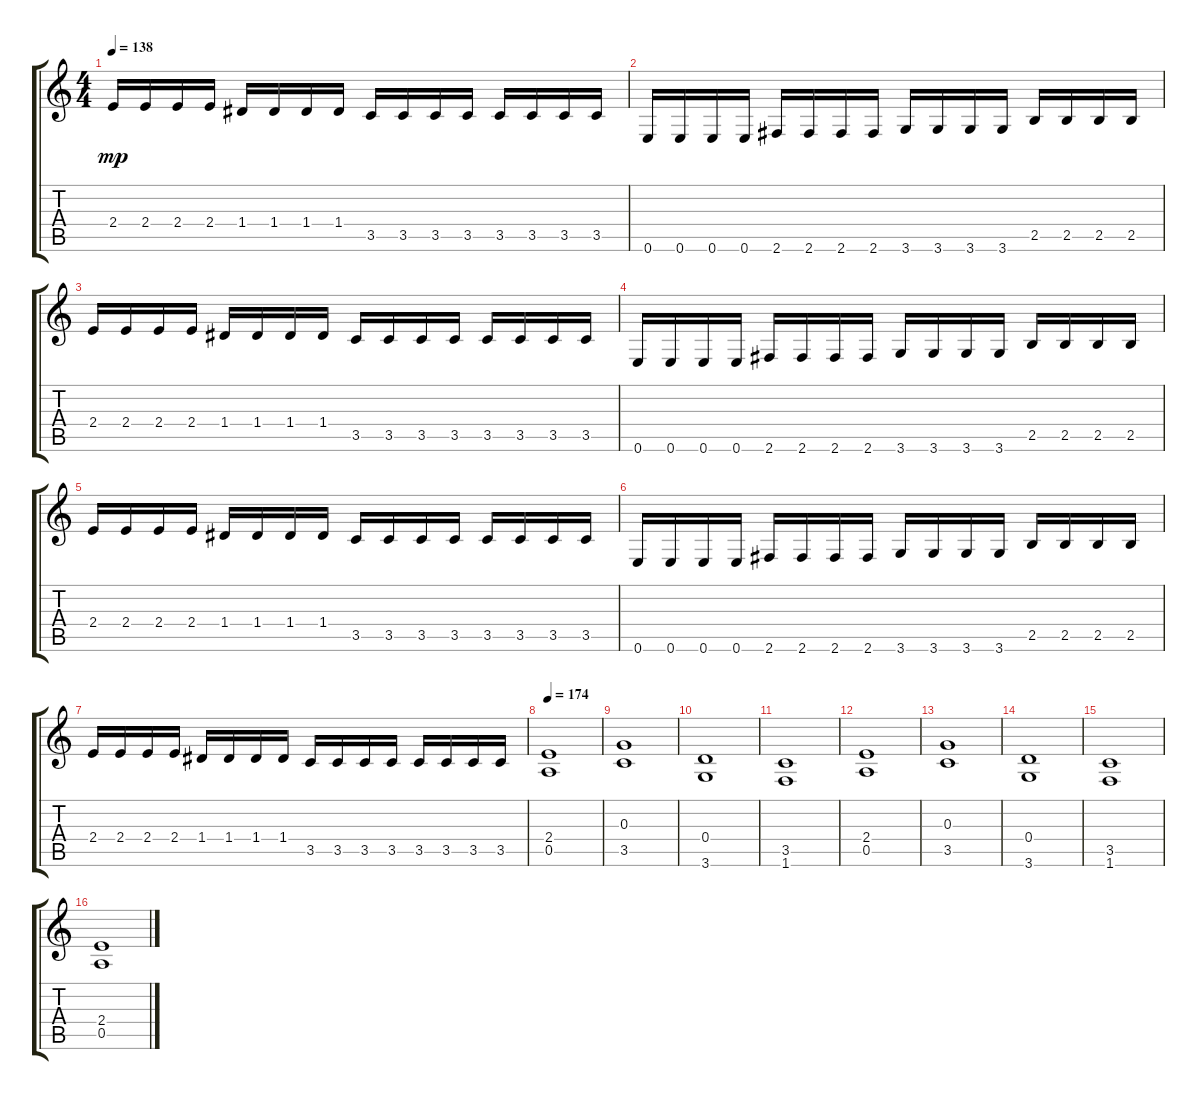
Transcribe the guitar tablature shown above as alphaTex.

\track "" {instrument distortionguitar}
\staff {score tabs}
\tuning (E4 B3 G3 D3 A2 E2) {hide}
\ts (4 4)
\tempo 138
\clef g2
\ks c
2.4.16{dy mp} 2.4.16 2.4.16 2.4.16 1.4.16 1.4.16 1.4.16 1.4.16 3.5.16 3.5.16 3.5.16 3.5.16 3.5.16 3.5.16 3.5.16 3.5.16 |
0.6.16 0.6.16 0.6.16 0.6.16 2.6.16 2.6.16 2.6.16 2.6.16 3.6.16 3.6.16 3.6.16 3.6.16 2.5.16 2.5.16 2.5.16 2.5.16 |
2.4.16 2.4.16 2.4.16 2.4.16 1.4.16 1.4.16 1.4.16 1.4.16 3.5.16 3.5.16 3.5.16 3.5.16 3.5.16 3.5.16 3.5.16 3.5.16 |
0.6.16 0.6.16 0.6.16 0.6.16 2.6.16 2.6.16 2.6.16 2.6.16 3.6.16 3.6.16 3.6.16 3.6.16 2.5.16 2.5.16 2.5.16 2.5.16 |
2.4.16 2.4.16 2.4.16 2.4.16 1.4.16 1.4.16 1.4.16 1.4.16 3.5.16 3.5.16 3.5.16 3.5.16 3.5.16 3.5.16 3.5.16 3.5.16 |
0.6.16 0.6.16 0.6.16 0.6.16 2.6.16 2.6.16 2.6.16 2.6.16 3.6.16 3.6.16 3.6.16 3.6.16 2.5.16 2.5.16 2.5.16 2.5.16 |
2.4.16 2.4.16 2.4.16 2.4.16 1.4.16 1.4.16 1.4.16 1.4.16 3.5.16 3.5.16 3.5.16 3.5.16 3.5.16 3.5.16 3.5.16 3.5.16 |
\tempo 174
(2.4 0.5).1 |
(0.3 3.5).1 |
(0.4 3.6).1 |
(3.5 1.6).1 |
(2.4 0.5).1 |
(0.3 3.5).1 |
(0.4 3.6).1 |
(3.5 1.6).1 |
(2.4 0.5).1
